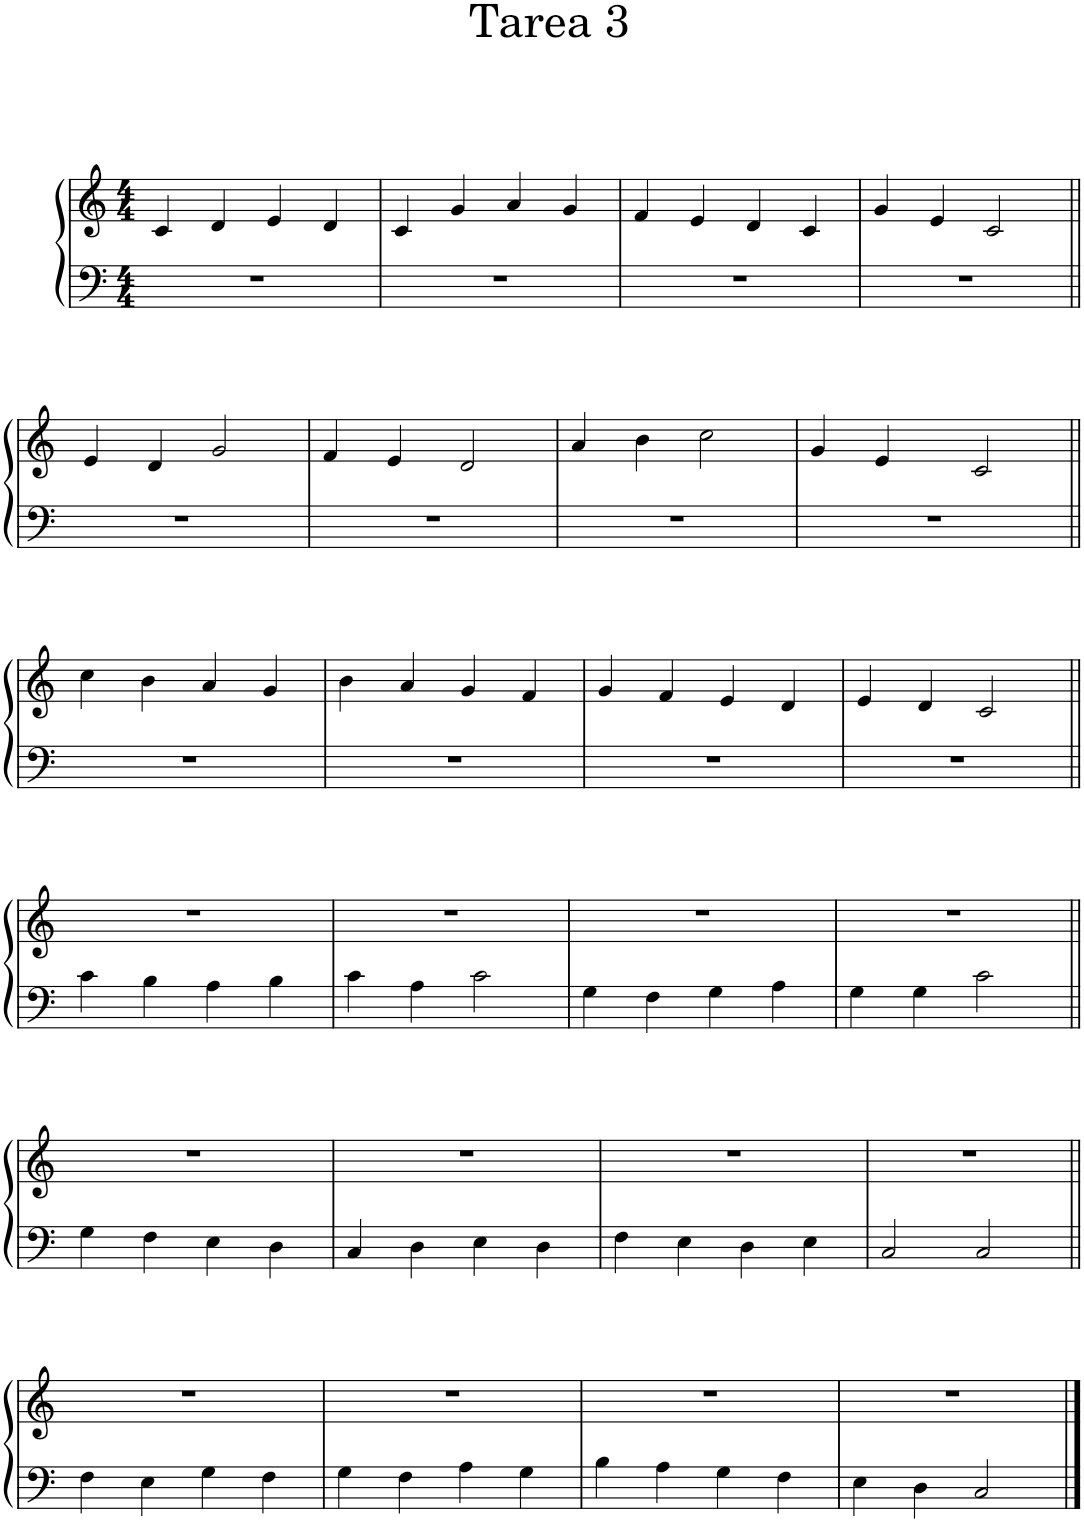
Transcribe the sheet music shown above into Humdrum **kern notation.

**kern	**kern
*part1	*part1
*staff2	*staff1
*I"Piano	*
*I'Pno.	*
*clefF4	*clefG2
*k[]	*k[]
*M4/4	*M4/4
=1	=1
1r	4c/
.	4d/
.	4e/
.	4d/
=2	=2
1r	4c/
.	4g/
.	4a/
.	4g/
=3	=3
1r	4f/
.	4e/
.	4d/
.	4c/
=4	=4
1r	4g/
.	4e/
.	2c/
!!LO:LB:g=z
=5||	=5||
1r	4e/
.	4d/
.	2g/
=6	=6
1r	4f/
.	4e/
.	2d/
=7	=7
1r	4a/
.	4b\
.	2cc\
=8	=8
1r	4g/
.	4e/
.	2c/
!!LO:LB:g=z
=9||	=9||
1r	4cc\
.	4b\
.	4a/
.	4g/
=10	=10
1r	4b\
.	4a/
.	4g/
.	4f/
=11	=11
1r	4g/
.	4f/
.	4e/
.	4d/
=12	=12
1r	4e/
.	4d/
.	2c/
!!LO:LB:g=z
=13||	=13||
4c\	1r
4B\	.
4A\	.
4B\	.
=14	=14
4c\	1r
4A\	.
2c\	.
=15	=15
4G\	1r
4F\	.
4G\	.
4A\	.
=16	=16
4G\	1r
4G\	.
2c\	.
!!LO:LB:g=z
=17||	=17||
4G\	1r
4F\	.
4E\	.
4D\	.
=18	=18
4C/	1r
4D\	.
4E\	.
4D\	.
=19	=19
4F\	1r
4E\	.
4D\	.
4E\	.
=20	=20
2C/	1r
2C/	.
!!LO:LB:g=z
=21||	=21||
4F\	1r
4E\	.
4G\	.
4F\	.
=22	=22
4G\	1r
4F\	.
4A\	.
4G\	.
=23	=23
4B\	1r
4A\	.
4G\	.
4F\	.
=24	=24
4E\	1r
4D\	.
2C/	.
==	==
*-	*-
